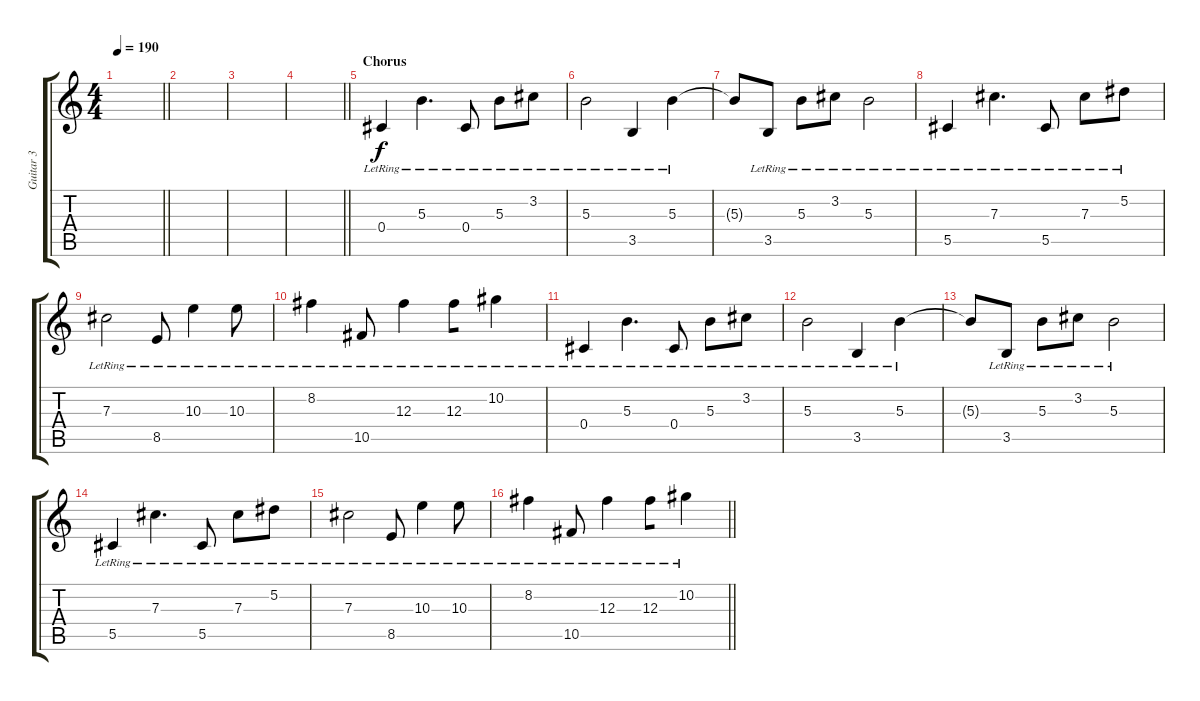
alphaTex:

\track ("Guitar 3" "Guitar 3") {instrument electricguitarjazz}
\staff {score tabs}
\tuning (Eb4 Bb3 Gb3 Db3 Ab2 Db2) {hide}
\ts (4 4)
\tempo 190
\clef g2
\barLineRight lightlight
\ks c
|
\section ("" "")
|
|
\barLineRight lightlight
|
\section ("" "Chorus")
0.4{lr}.4{volume 12 instrument electricguitarjazz} 5.3{lr}.4{d} 0.4{lr}.8 5.3{lr}.8 3.2{lr}.8 |
5.3{lr}.2 3.5{lr}.4 5.3{lr}.4 |
5.3{t}.8 3.5{lr}.8 5.3{lr}.8 3.2{lr}.8 5.3{lr}.2 |
5.5{lr}.4 7.3{lr}.4{d} 5.5{lr}.8 7.3{lr}.8 5.2{lr}.8 |
7.3{lr}.2 8.5{lr}.8 10.3{lr}.4 10.3{lr}.8 |
8.2{lr}.4 10.5{lr}.8 12.3{lr}.4 12.3{lr}.8{beam merge} 10.2{lr}.4 |
0.4{lr}.4{volume 12 instrument electricguitarjazz} 5.3{lr}.4{d} 0.4{lr}.8 5.3{lr}.8 3.2{lr}.8 |
5.3{lr}.2 3.5{lr}.4 5.3{lr}.4 |
5.3{t}.8 3.5{lr}.8 5.3{lr}.8 3.2{lr}.8 5.3{lr}.2 |
5.5{lr}.4 7.3{lr}.4{d} 5.5{lr}.8 7.3{lr}.8 5.2{lr}.8 |
7.3{lr}.2 8.5{lr}.8 10.3{lr}.4 10.3{lr}.8 |
\barLineRight lightlight
8.2{lr}.4 10.5{lr}.8 12.3{lr}.4 12.3{lr}.8{beam merge} 10.2{lr}.4
